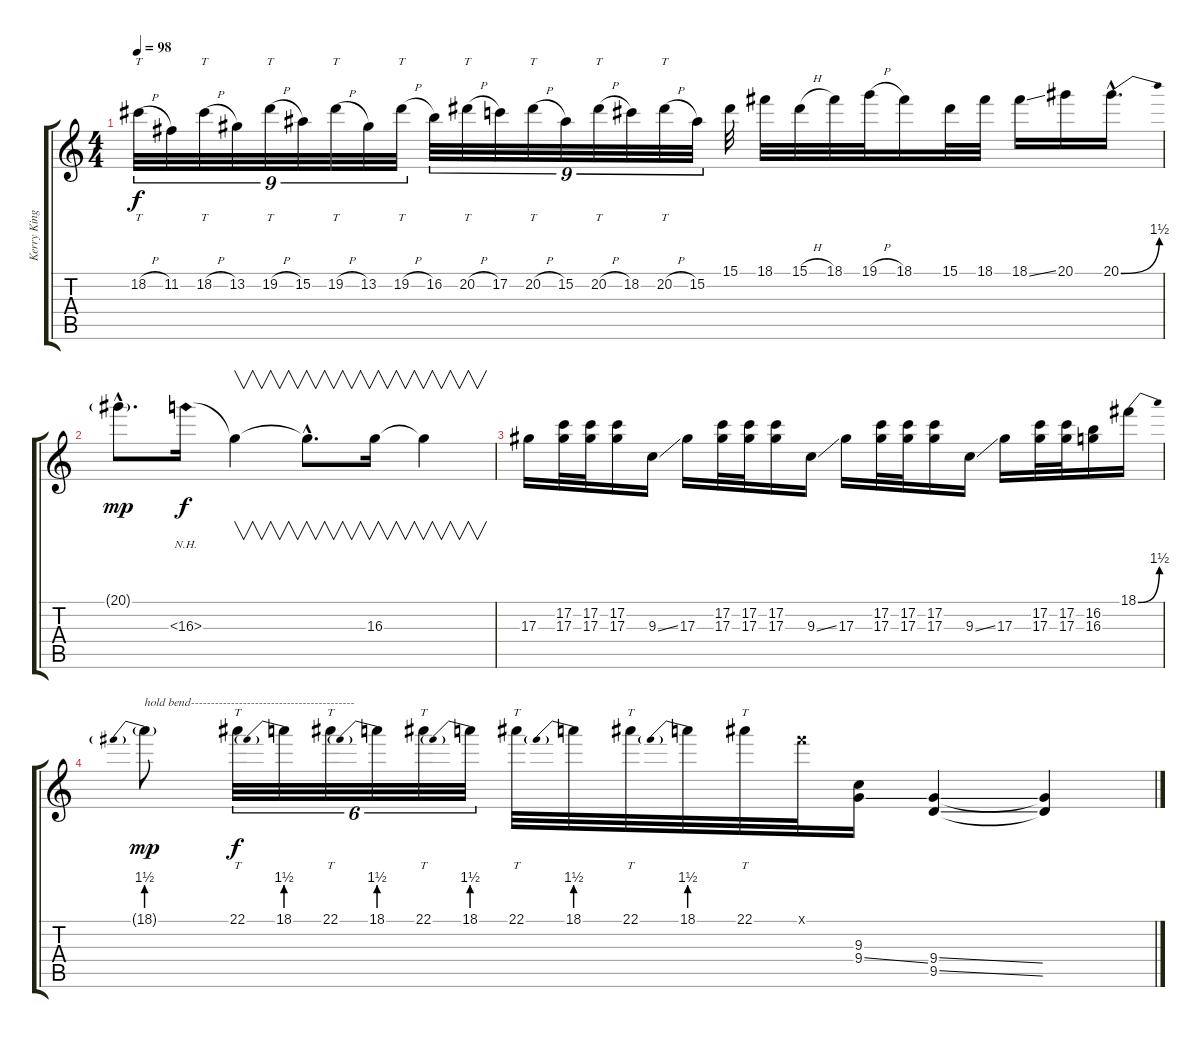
\track ("Kerry King" "Kerry King") {instrument distortionguitar}
\staff {score tabs}
\tuning (C4 G3 Eb3 Bb2 F2 C2) {hide}
\ts (4 4)
\tempo 98
\clef g2
\ks c
18.2{h}.32{tt tu (9 8) dy f} 11.2.32{tu (9 8)} 18.2{h}.32{tt tu (9 8)} 13.2.32{tu (9 8)} 19.2{h}.32{tt tu (9 8)} 15.2.32{tu (9 8)} 19.2{h}.32{tt tu (9 8)} 13.2.32{tu (9 8)} 19.2{h}.32{tt tu (9 8)} 16.2.32{tu (9 8)} 20.2{h}.32{tt tu (9 8)} 17.2.32{tu (9 8)} 20.2{h}.32{tt tu (9 8)} 15.2.32{tu (9 8)} 20.2{h}.32{tt tu (9 8)} 18.2.32{tu (9 8)} 20.2{h}.32{tt tu (9 8)} 15.2.32{tu (9 8)} 15.1.32 18.1.32 15.1{h}.32 18.1.32 19.1{h}.32 18.1.16 15.1.32 18.1.32 18.1{ss}.16 20.1.16 20.1{be (bend 0 0 60 6) hac}.16{d} |
20.1{g hac}.8{d dy mp} 16.3{nh}.16{dy f} 16.3{t}.4{v} 16.3{hac t}.8{v d} 16.3.16{v} 16.3{t}.4{v} |
17.3.16 (17.2 17.3).32 (17.2 17.3).32 (17.2 17.3).16 9.3{ss}.16 17.3.16 (17.2 17.3).32 (17.2 17.3).32 (17.2 17.3).16 9.3{ss}.16 17.3.16 (17.2 17.3).32 (17.2 17.3).32 (17.2 17.3).16 9.3{ss}.16 17.3.16 (17.2 17.3).32 (17.2 17.3).32 (16.2 16.3).16 18.1{be (bend 0 0 60 6)}.16 |
18.1{be (prebend 0 6 60 6) g}.8{txt "hold bend-----------------------------------------" dy mp} 22.1.32{tt tu (6 4) dy f} 18.1{be (prebend 0 6 60 6)}.32{tu (6 4)} 22.1.32{tt tu (6 4)} 18.1{be (prebend 0 6 60 6)}.32{tu (6 4)} 22.1.32{tt tu (6 4)} 18.1{be (prebend 0 6 60 6)}.32{tu (6 4)} 22.1.32{tt} 18.1{be (prebend 0 6 60 6)}.32 22.1.32{tt} 18.1{be (prebend 0 6 60 6)}.32 22.1.32{tt} 18.1{x}.32 (9.3 9.4{ss}).16 (9.4{ss} 9.5{ss}).4 (9.4{t} 9.5{t}).4
